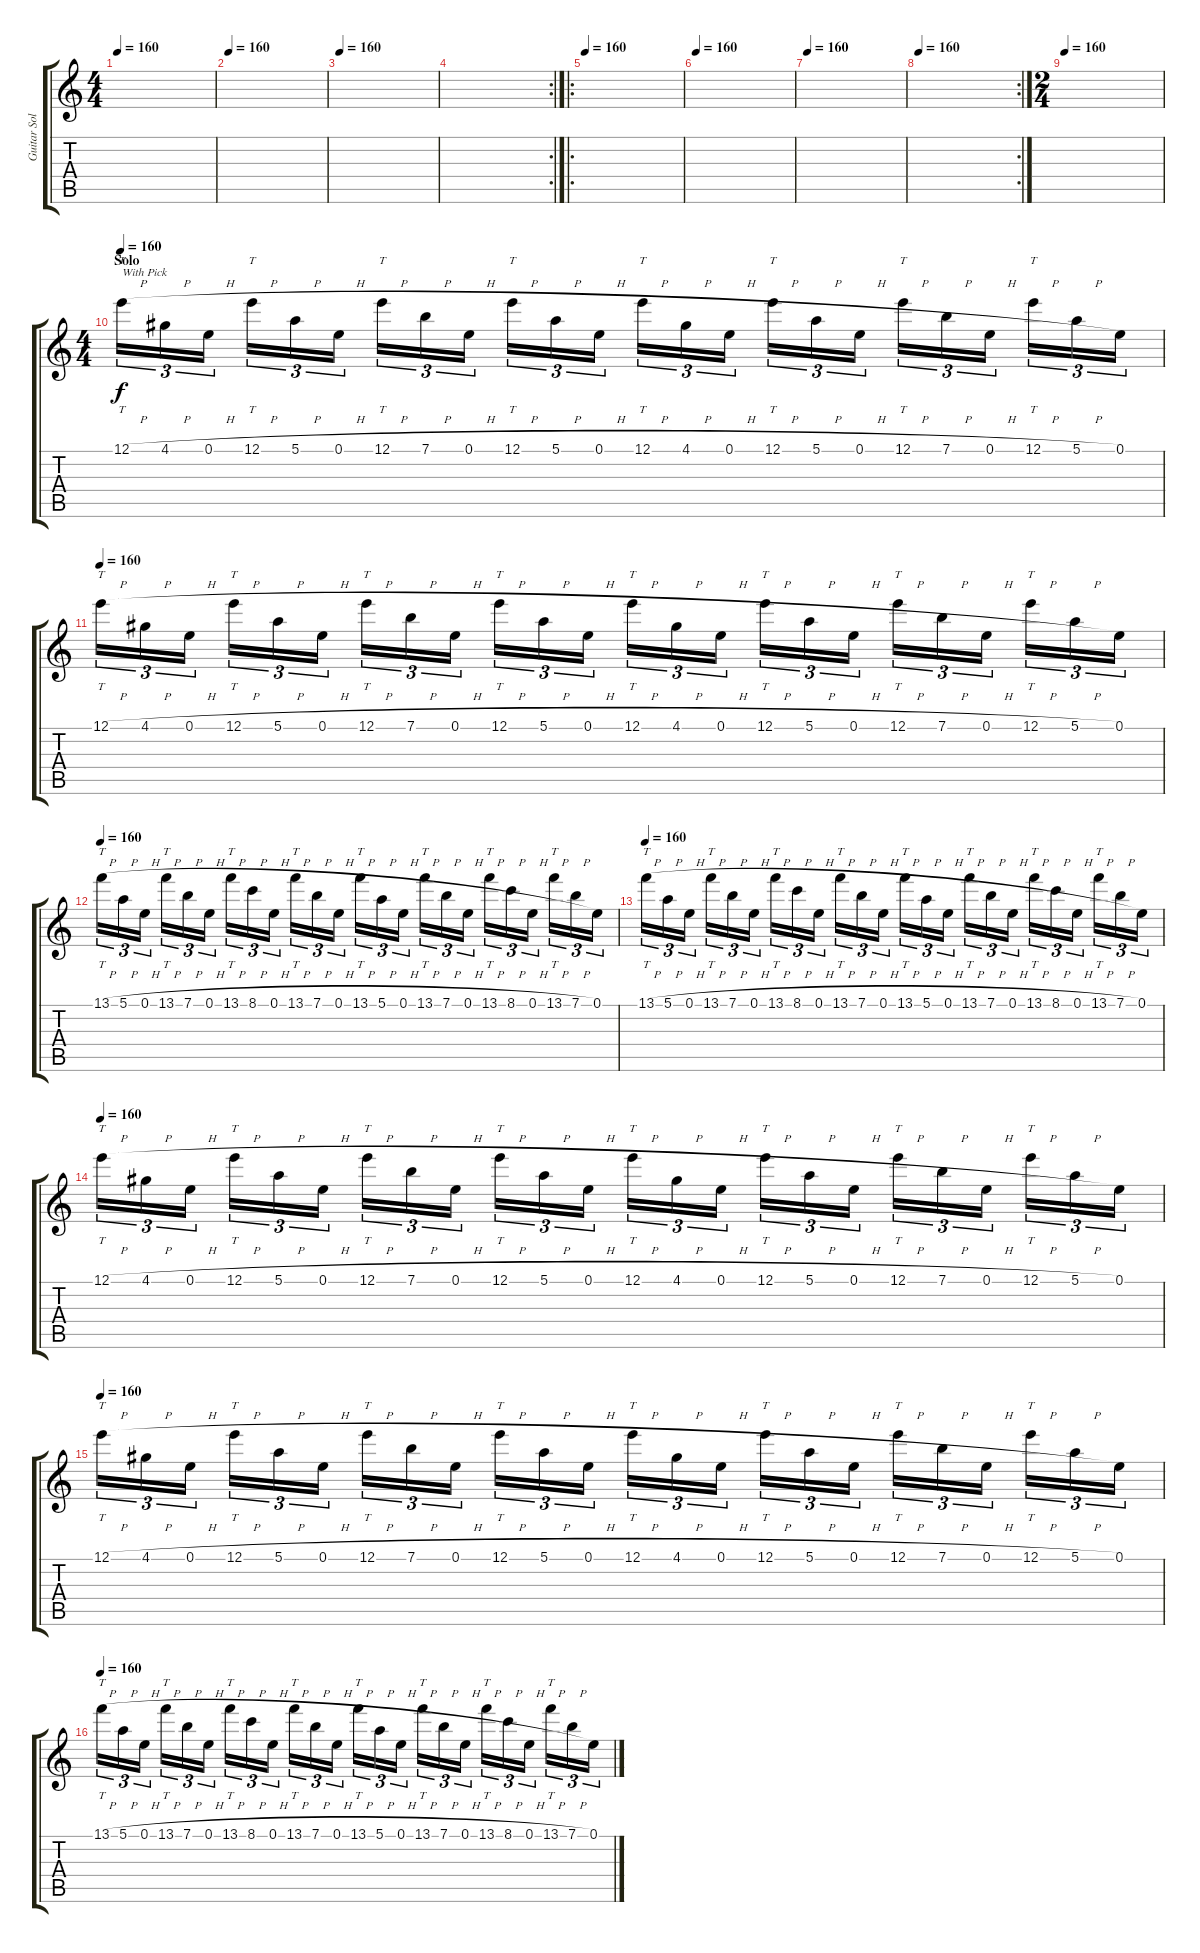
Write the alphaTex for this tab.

\track ("Guitar Solo" "Guitar Sol") {instrument overdrivenguitar}
\staff {score tabs}
\tuning (E4 B3 G3 D3 A2 E2) {hide}
\ts (4 4)
\tempo 160
\clef g2
\ks c
|
\tempo 160
|
\tempo 160
|
\rc 2
|
\ro
\tempo 160
|
\tempo 160
|
\tempo 160
|
\rc 2
\tempo 160
|
\ts (2 4)
\tempo 160
|
\ts (4 4)
\section ("" "Solo")
\tempo 160
12.1{h}.16{tt tu (3 2) txt "With Pick" balance 0} 4.1{h}.16{tu (3 2)} 0.1{h}.16{tu (3 2)} 12.1{h}.16{tt tu (3 2)} 5.1{h}.16{tu (3 2)} 0.1{h}.16{tu (3 2)} 12.1{h}.16{tt tu (3 2)} 7.1{h}.16{tu (3 2)} 0.1{h}.16{tu (3 2)} 12.1{h}.16{tt tu (3 2)} 5.1{h}.16{tu (3 2)} 0.1{h}.16{tu (3 2)} 12.1{h}.16{tt tu (3 2)} 4.1{h}.16{tu (3 2)} 0.1{h}.16{tu (3 2)} 12.1{h}.16{tt tu (3 2)} 5.1{h}.16{tu (3 2)} 0.1{h}.16{tu (3 2)} 12.1{h}.16{tt tu (3 2)} 7.1{h}.16{tu (3 2)} 0.1{h}.16{tu (3 2)} 12.1{h}.16{tt tu (3 2)} 5.1{h}.16{tu (3 2)} 0.1.16{tu (3 2)} |
\tempo 160
12.1{h}.16{tt tu (3 2)} 4.1{h}.16{tu (3 2)} 0.1{h}.16{tu (3 2)} 12.1{h}.16{tt tu (3 2)} 5.1{h}.16{tu (3 2)} 0.1{h}.16{tu (3 2)} 12.1{h}.16{tt tu (3 2)} 7.1{h}.16{tu (3 2)} 0.1{h}.16{tu (3 2)} 12.1{h}.16{tt tu (3 2)} 5.1{h}.16{tu (3 2)} 0.1{h}.16{tu (3 2)} 12.1{h}.16{tt tu (3 2)} 4.1{h}.16{tu (3 2)} 0.1{h}.16{tu (3 2)} 12.1{h}.16{tt tu (3 2)} 5.1{h}.16{tu (3 2)} 0.1{h}.16{tu (3 2)} 12.1{h}.16{tt tu (3 2)} 7.1{h}.16{tu (3 2)} 0.1{h}.16{tu (3 2)} 12.1{h}.16{tt tu (3 2)} 5.1{h}.16{tu (3 2)} 0.1.16{tu (3 2)} |
\tempo 160
13.1{h}.16{tt tu (3 2)} 5.1{h}.16{tu (3 2)} 0.1{h}.16{tu (3 2)} 13.1{h}.16{tt tu (3 2)} 7.1{h}.16{tu (3 2)} 0.1{h}.16{tu (3 2)} 13.1{h}.16{tt tu (3 2)} 8.1{h}.16{tu (3 2)} 0.1{h}.16{tu (3 2)} 13.1{h}.16{tt tu (3 2)} 7.1{h}.16{tu (3 2)} 0.1{h}.16{tu (3 2)} 13.1{h}.16{tt tu (3 2)} 5.1{h}.16{tu (3 2)} 0.1{h}.16{tu (3 2)} 13.1{h}.16{tt tu (3 2)} 7.1{h}.16{tu (3 2)} 0.1{h}.16{tu (3 2)} 13.1{h}.16{tt tu (3 2)} 8.1{h}.16{tu (3 2)} 0.1{h}.16{tu (3 2)} 13.1{h}.16{tt tu (3 2)} 7.1{h}.16{tu (3 2)} 0.1.16{tu (3 2)} |
\tempo 160
13.1{h}.16{tt tu (3 2)} 5.1{h}.16{tu (3 2)} 0.1{h}.16{tu (3 2)} 13.1{h}.16{tt tu (3 2)} 7.1{h}.16{tu (3 2)} 0.1{h}.16{tu (3 2)} 13.1{h}.16{tt tu (3 2)} 8.1{h}.16{tu (3 2)} 0.1{h}.16{tu (3 2)} 13.1{h}.16{tt tu (3 2)} 7.1{h}.16{tu (3 2)} 0.1{h}.16{tu (3 2)} 13.1{h}.16{tt tu (3 2)} 5.1{h}.16{tu (3 2)} 0.1{h}.16{tu (3 2)} 13.1{h}.16{tt tu (3 2)} 7.1{h}.16{tu (3 2)} 0.1{h}.16{tu (3 2)} 13.1{h}.16{tt tu (3 2)} 8.1{h}.16{tu (3 2)} 0.1{h}.16{tu (3 2)} 13.1{h}.16{tt tu (3 2)} 7.1{h}.16{tu (3 2)} 0.1.16{tu (3 2)} |
\tempo 160
12.1{h}.16{tt tu (3 2)} 4.1{h}.16{tu (3 2)} 0.1{h}.16{tu (3 2)} 12.1{h}.16{tt tu (3 2)} 5.1{h}.16{tu (3 2)} 0.1{h}.16{tu (3 2)} 12.1{h}.16{tt tu (3 2)} 7.1{h}.16{tu (3 2)} 0.1{h}.16{tu (3 2)} 12.1{h}.16{tt tu (3 2)} 5.1{h}.16{tu (3 2)} 0.1{h}.16{tu (3 2)} 12.1{h}.16{tt tu (3 2)} 4.1{h}.16{tu (3 2)} 0.1{h}.16{tu (3 2)} 12.1{h}.16{tt tu (3 2)} 5.1{h}.16{tu (3 2)} 0.1{h}.16{tu (3 2)} 12.1{h}.16{tt tu (3 2)} 7.1{h}.16{tu (3 2)} 0.1{h}.16{tu (3 2)} 12.1{h}.16{tt tu (3 2)} 5.1{h}.16{tu (3 2)} 0.1.16{tu (3 2)} |
\tempo 160
12.1{h}.16{tt tu (3 2)} 4.1{h}.16{tu (3 2)} 0.1{h}.16{tu (3 2)} 12.1{h}.16{tt tu (3 2)} 5.1{h}.16{tu (3 2)} 0.1{h}.16{tu (3 2)} 12.1{h}.16{tt tu (3 2)} 7.1{h}.16{tu (3 2)} 0.1{h}.16{tu (3 2)} 12.1{h}.16{tt tu (3 2)} 5.1{h}.16{tu (3 2)} 0.1{h}.16{tu (3 2)} 12.1{h}.16{tt tu (3 2)} 4.1{h}.16{tu (3 2)} 0.1{h}.16{tu (3 2)} 12.1{h}.16{tt tu (3 2)} 5.1{h}.16{tu (3 2)} 0.1{h}.16{tu (3 2)} 12.1{h}.16{tt tu (3 2)} 7.1{h}.16{tu (3 2)} 0.1{h}.16{tu (3 2)} 12.1{h}.16{tt tu (3 2)} 5.1{h}.16{tu (3 2)} 0.1.16{tu (3 2)} |
\tempo 160
13.1{h}.16{tt tu (3 2)} 5.1{h}.16{tu (3 2)} 0.1{h}.16{tu (3 2)} 13.1{h}.16{tt tu (3 2)} 7.1{h}.16{tu (3 2)} 0.1{h}.16{tu (3 2)} 13.1{h}.16{tt tu (3 2)} 8.1{h}.16{tu (3 2)} 0.1{h}.16{tu (3 2)} 13.1{h}.16{tt tu (3 2)} 7.1{h}.16{tu (3 2)} 0.1{h}.16{tu (3 2)} 13.1{h}.16{tt tu (3 2)} 5.1{h}.16{tu (3 2)} 0.1{h}.16{tu (3 2)} 13.1{h}.16{tt tu (3 2)} 7.1{h}.16{tu (3 2)} 0.1{h}.16{tu (3 2)} 13.1{h}.16{tt tu (3 2)} 8.1{h}.16{tu (3 2)} 0.1{h}.16{tu (3 2)} 13.1{h}.16{tt tu (3 2)} 7.1{h}.16{tu (3 2)} 0.1.16{tu (3 2)}
